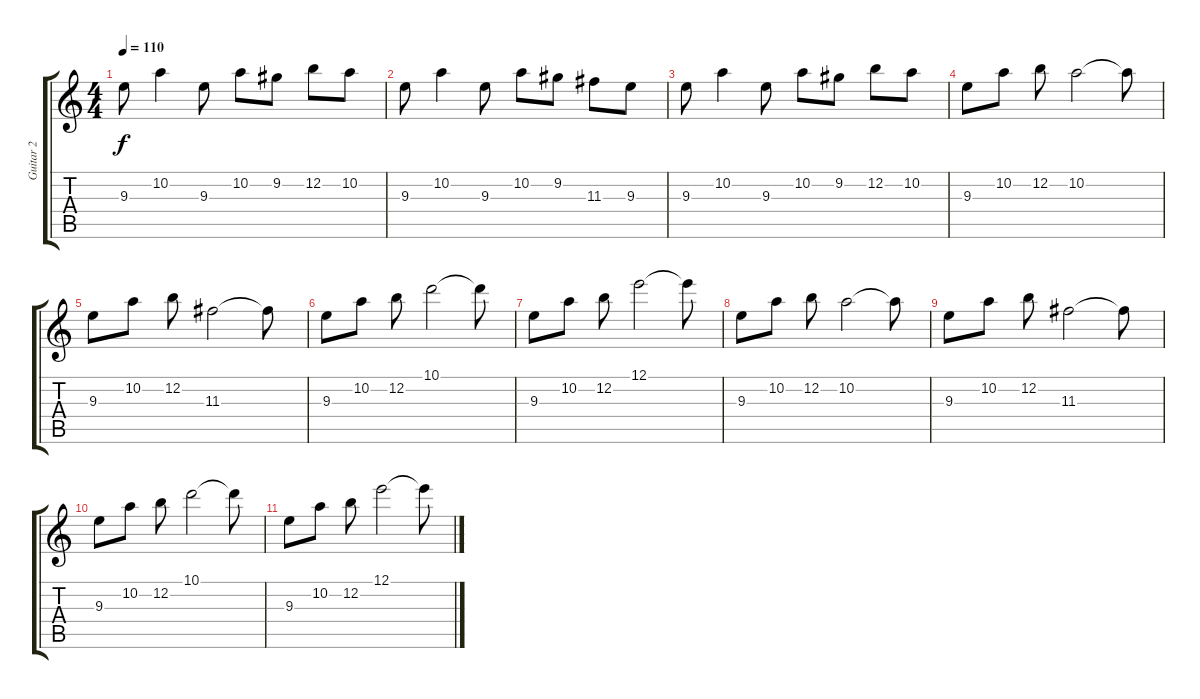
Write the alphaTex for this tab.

\track ("Guitar 2" "Guitar 2") {instrument overdrivenguitar}
\staff {score tabs}
\tuning (E4 B3 G3 D3 A2 E2) {hide}
\ts (4 4)
\tempo 110
\clef g2
\ks c
9.3.8{dy f} 10.2.4 9.3.8 10.2.8 9.2.8 12.2.8 10.2.8 |
9.3.8 10.2.4 9.3.8 10.2.8 9.2.8 11.3.8 9.3.8 |
9.3.8 10.2.4 9.3.8 10.2.8 9.2.8 12.2.8 10.2.8 |
9.3.8 10.2.8 12.2.8 10.2.2 10.2{t}.8 |
9.3.8 10.2.8 12.2.8 11.3.2 11.3{t}.8 |
9.3.8 10.2.8 12.2.8 10.1.2 10.1{t}.8 |
9.3.8 10.2.8 12.2.8 12.1.2 12.1{t}.8 |
9.3.8 10.2.8 12.2.8 10.2.2 10.2{t}.8 |
9.3.8 10.2.8 12.2.8 11.3.2 11.3{t}.8 |
9.3.8 10.2.8 12.2.8 10.1.2 10.1{t}.8 |
9.3.8 10.2.8 12.2.8 12.1.2 12.1{t}.8
